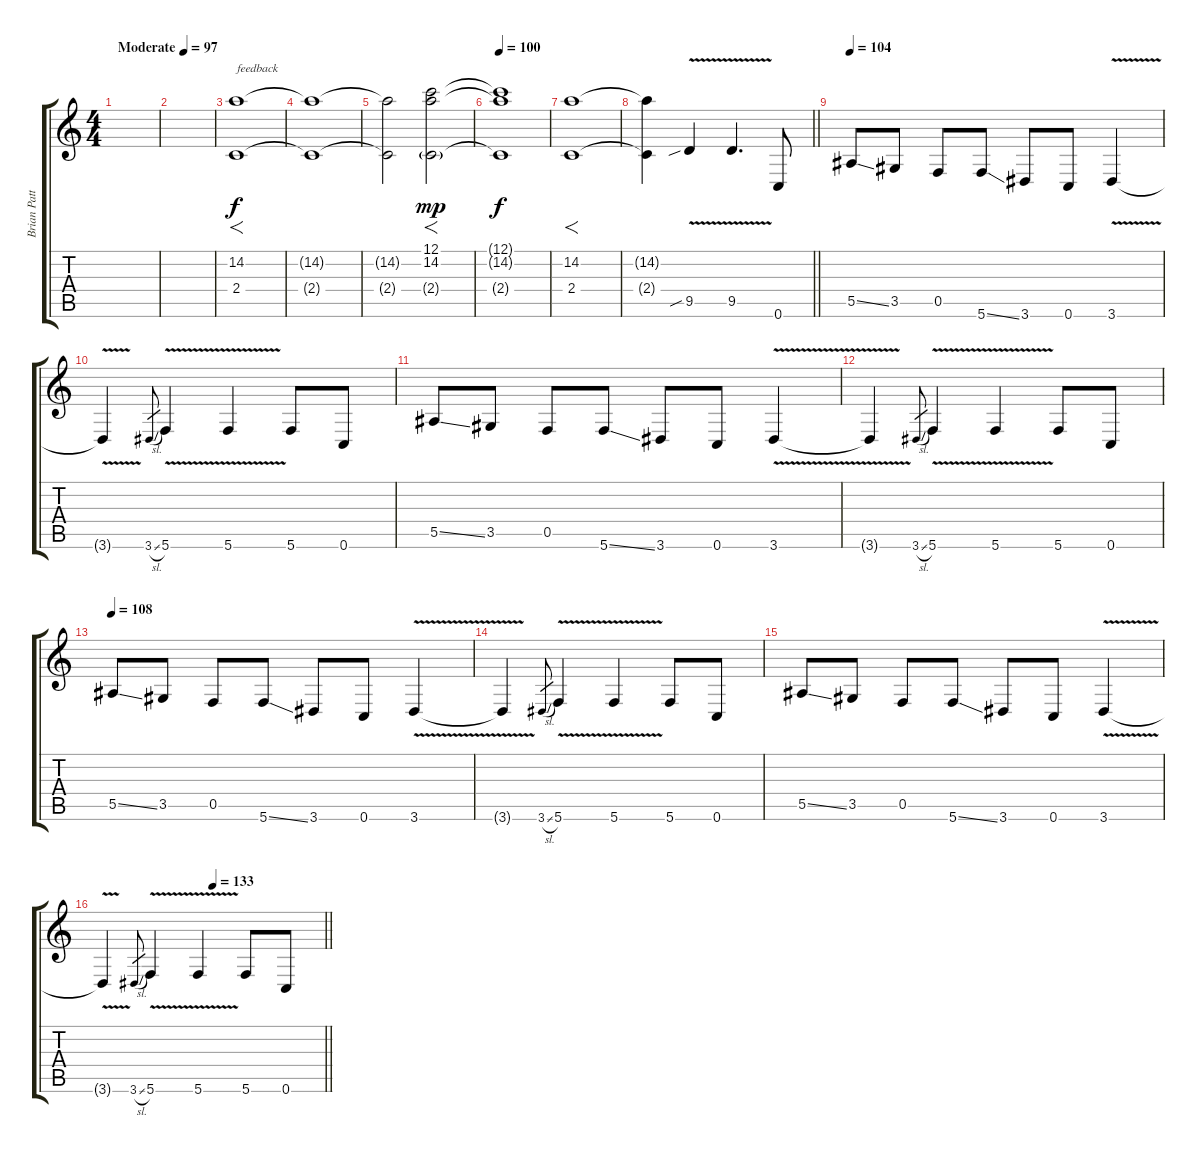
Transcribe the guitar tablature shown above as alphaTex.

\track ("Brian Patton" "Brian Patt") {instrument distortionguitar}
\staff {score tabs}
\tuning (C4 G3 Eb3 Bb2 F2 C2) {hide}
\ts (4 4)
\tempo (97 "Moderate")
\clef g2
\ks c
|
|
(14.2 2.4).1{f txt "feedback" instrument guitarharmonics} |
(14.2{t} 2.4{t}).1 |
(14.2{t} 2.4{t}).2 (12.1 14.2 2.4{g}).2{f dy mp} |
\tempo 100
(12.1{t} 14.2{t} 2.4{t}).1{dy f} |
(14.2 2.4).1{f} |
\barLineRight lightlight
(14.2{t} 2.4{t}).4{instrument distortionguitar} 9.5{v sib}.4 9.5{v}.4{d} 0.6.8 |
\section ("" "")
\tempo 104
5.5{ss}.8 3.5.8 0.5.8 5.6{ss}.8 3.6.8 0.6.8 3.6{v}.4 |
3.6{t}.4 3.6{sl}.8{gr} 5.6{v}.4 5.6{v}.4 5.6.8 0.6.8 |
5.5{ss}.8 3.5.8 0.5.8 5.6{ss}.8 3.6.8 0.6.8 3.6{v}.4 |
3.6{t}.4 3.6{sl}.8{gr} 5.6{v}.4 5.6{v}.4 5.6.8 0.6.8 |
\tempo 108
5.5{ss}.8 3.5.8 0.5.8 5.6{ss}.8 3.6.8 0.6.8 3.6{v}.4 |
3.6{t}.4 3.6{sl}.8{gr} 5.6{v}.4 5.6{v}.4 5.6.8 0.6.8 |
5.5{ss}.8 3.5.8 0.5.8 5.6{ss}.8 3.6.8 0.6.8 3.6{v}.4 |
\tempo (133 0.5)
\barLineRight lightlight
3.6{t}.4 3.6{sl}.8{gr} 5.6{v}.4 5.6{v}.4 5.6.8 0.6.8
